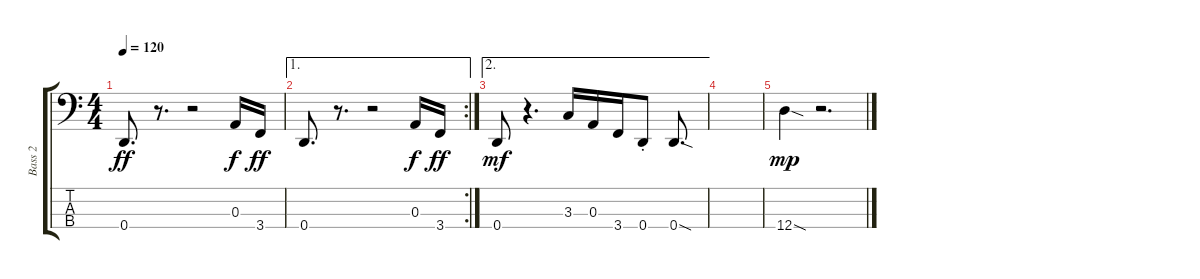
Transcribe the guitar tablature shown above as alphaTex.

\track ("Bass 2" "Bass 2") {instrument slapbass2}
\staff {score tabs}
\tuning (G2 D2 A1 D1) {hide}
\ts (4 4)
\tempo 120
\clef f4
\ks c
0.4.8{d dy ff} r.8{d} r.2 0.3.16{dy f} 3.4.16{dy ff} |
\ae 1
\rc 2
0.4.8{d} r.8{d} r.2 0.3.16{dy f} 3.4.16{dy ff} |
\ae 2
0.4.8{dy mf} r.4{d} 3.3.16 0.3.16 3.4.16 0.4{st}.8 0.4{sod}.8{d} |
|
12.4{sod}.4{dy mp} r.2{d}
